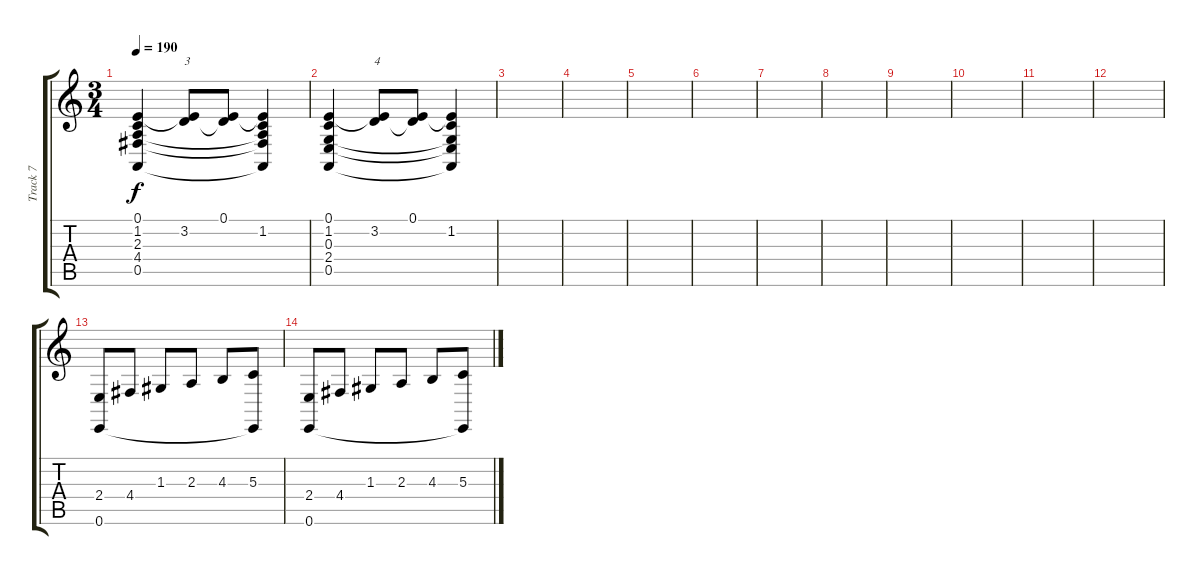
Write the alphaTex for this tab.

\track ("Track 7" "Track 7") {instrument stringensemble2}
\staff {score tabs}
\tuning (E4 B3 G3 D3 A2 E2) {hide}
\ts (3 4)
\tempo 190
\clef g2
\ks c
(0.1 1.2 2.3 4.4 0.5).4{dy f} (0.1{t} 3.2).8{txt "3"} (0.1 3.2{t}).8 (0.1{t} 1.2 2.3{t} 4.4{t} 0.5{t}).4 |
(0.1 1.2 0.3 2.4 0.5).4 (0.1{t} 3.2).8{txt "4"} (0.1 3.2{t}).8 (0.1{t} 1.2 0.3{t} 2.4{t} 0.5{t}).4 |
|
|
|
|
|
|
|
|
|
|
(2.4 0.6).8 4.4.8 1.3.8 2.3.8 4.3.8 (5.3 0.6{t}).8 |
(2.4 0.6).8 4.4.8 1.3.8 2.3.8 4.3.8 (5.3 0.6{t}).8
